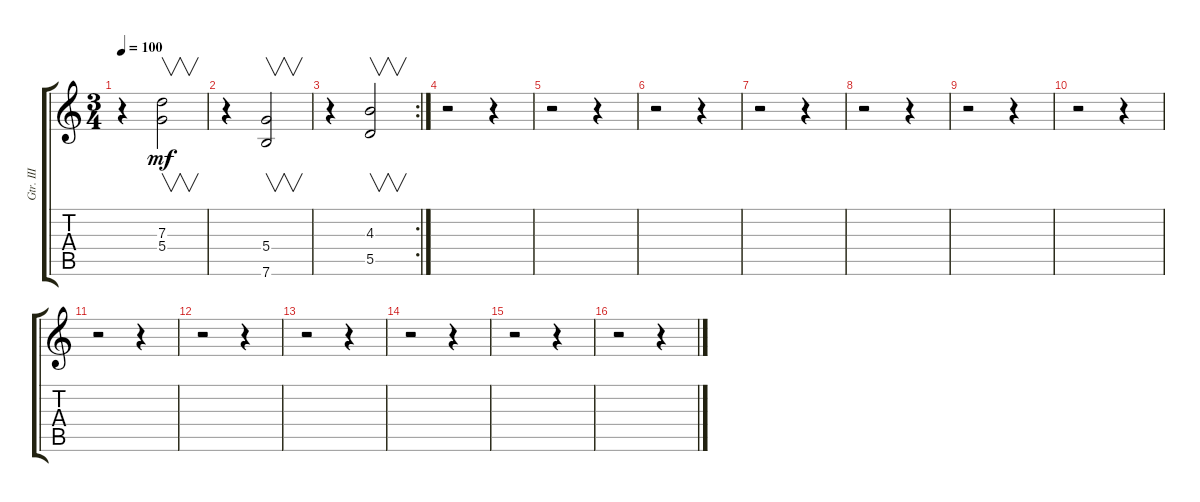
\track ("Gtr. III" "Gtr. III") {instrument distortionguitar}
\staff {score tabs}
\tuning (E4 B3 G3 D3 A2 E2) {hide}
\ts (3 4)
\tempo 100
\clef g2
\ks c
r.4{dy mf} (7.3 5.4).2{v} |
r.4 (5.4 7.6).2{v} |
\rc 2
r.4 (4.3 5.5).2{v} |
r.2 r.4 |
r.2 r.4 |
r.2 r.4 |
r.2 r.4 |
r.2 r.4 |
r.2 r.4 |
r.2 r.4 |
r.2 r.4 |
r.2 r.4 |
r.2 r.4 |
r.2 r.4 |
r.2 r.4 |
r.2 r.4
